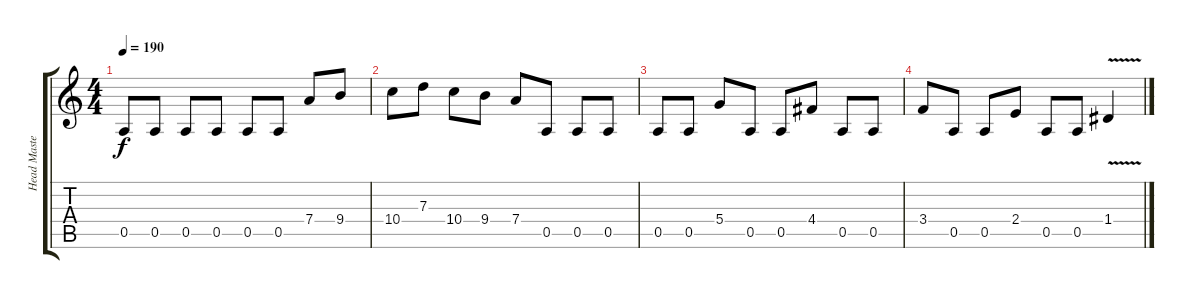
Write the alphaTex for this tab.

\track ("Head Master" "Head Maste") {instrument distortionguitar}
\staff {score tabs}
\tuning (E4 B3 G3 D3 A2 E2) {hide}
\ts (4 4)
\tempo 190
\clef g2
\ks c
0.5.8{dy f volume 0} 0.5.8 0.5.8 0.5.8 0.5.8 0.5.8 7.4.8 9.4.8 |
10.4.8 7.3.8 10.4.8 9.4.8 7.4.8 0.5.8 0.5.8 0.5.8 |
0.5.8 0.5.8 5.4.8 0.5.8 0.5.8 4.4.8 0.5.8 0.5.8 |
3.4.8 0.5.8 0.5.8 2.4.8 0.5.8 0.5.8 1.4{v}.4
